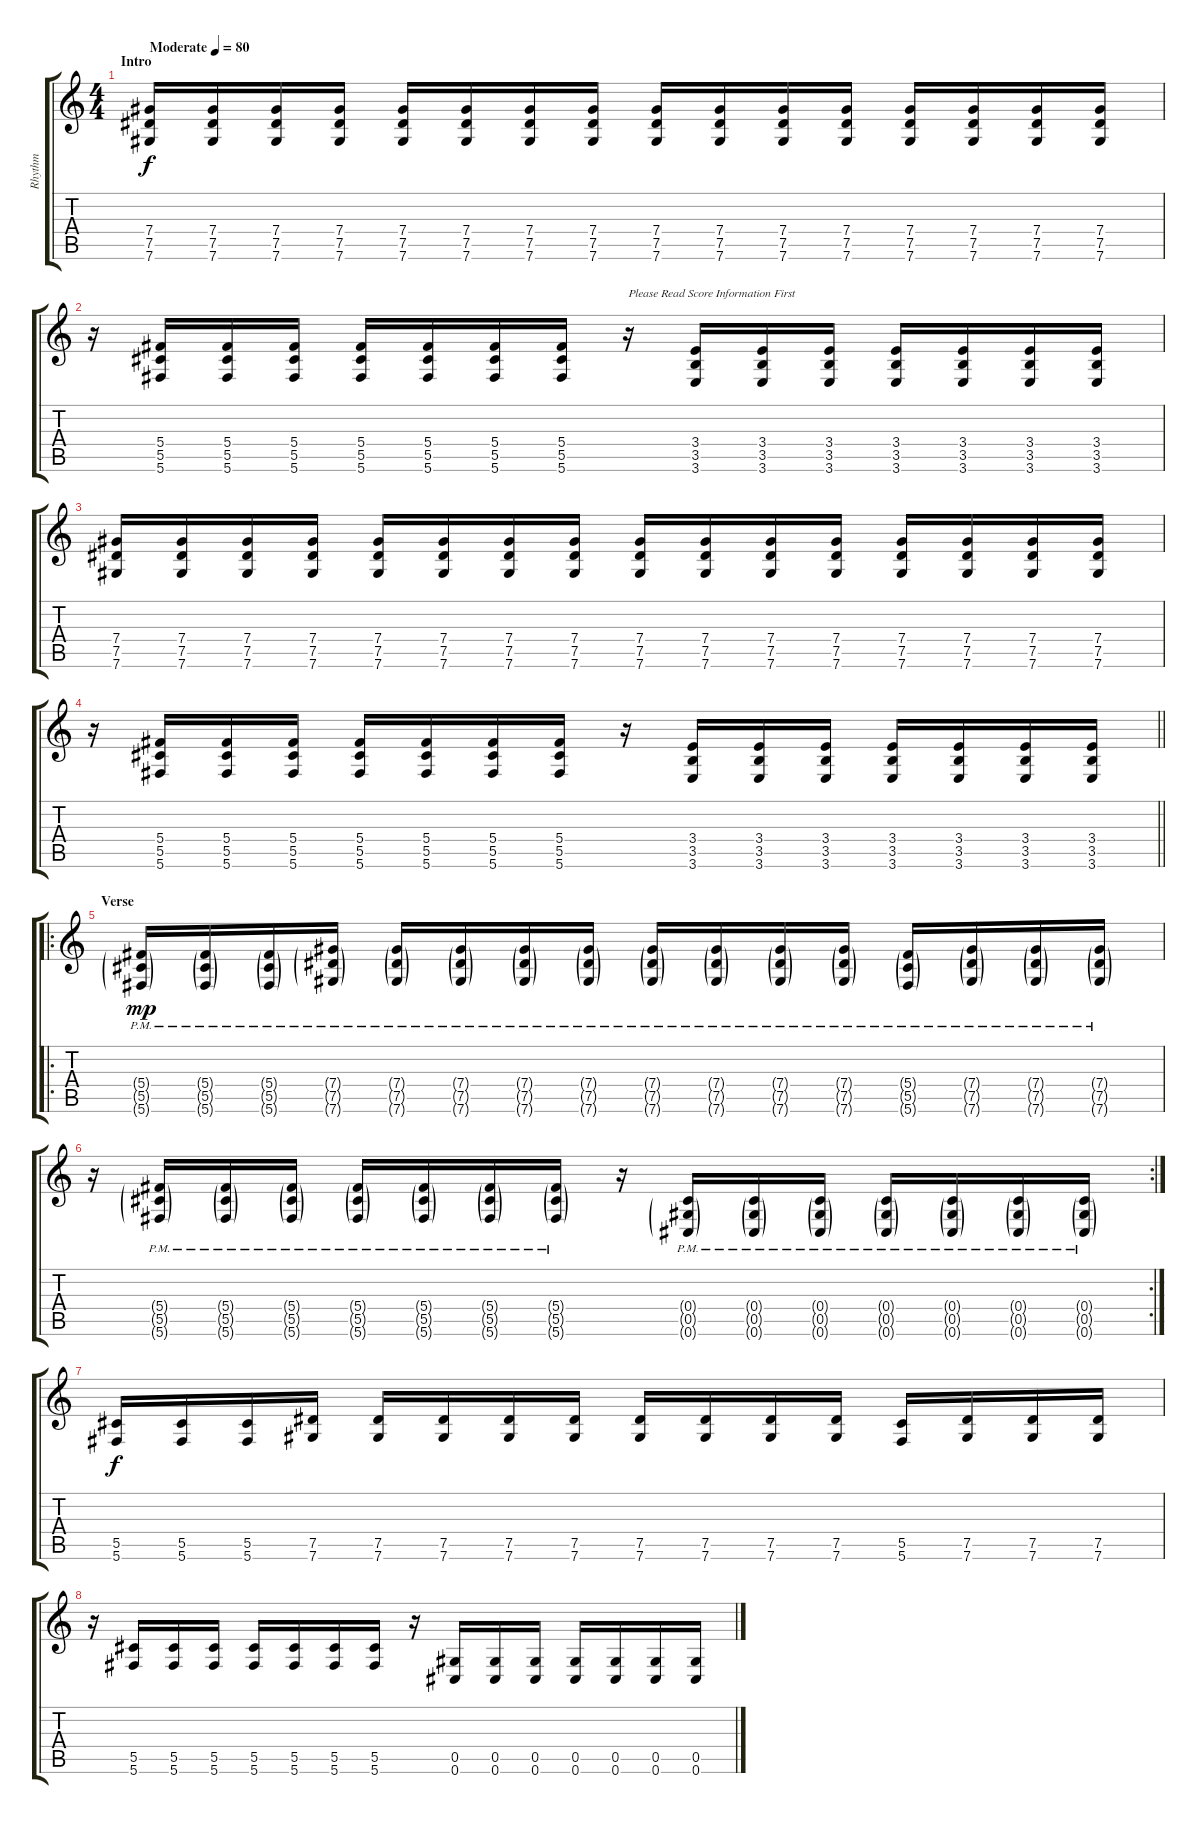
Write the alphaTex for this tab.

\track ("Rhythm" "Rhythm") {instrument distortionguitar}
\staff {score tabs}
\tuning (Eb4 Bb3 Gb3 Db3 Ab2 Db2) {hide}
\ts (4 4)
\section ("" "Intro")
\tempo (80 "Moderate")
\clef g2
\ks c
(7.4 7.5 7.6).16{dy f instrument distortionguitar} (7.4 7.5 7.6).16 (7.4 7.5 7.6).16 (7.4 7.5 7.6).16 (7.4 7.5 7.6).16 (7.4 7.5 7.6).16 (7.4 7.5 7.6).16 (7.4 7.5 7.6).16 (7.4 7.5 7.6).16 (7.4 7.5 7.6).16 (7.4 7.5 7.6).16 (7.4 7.5 7.6).16 (7.4 7.5 7.6).16 (7.4 7.5 7.6).16 (7.4 7.5 7.6).16 (7.4 7.5 7.6).16 |
r.16 (5.4 5.5 5.6).16 (5.4 5.5 5.6).16 (5.4 5.5 5.6).16 (5.4 5.5 5.6).16 (5.4 5.5 5.6).16 (5.4 5.5 5.6).16 (5.4 5.5 5.6).16 r.16{txt "Please Read Score Information First"} (3.4 3.5 3.6).16 (3.4 3.5 3.6).16 (3.4 3.5 3.6).16 (3.4 3.5 3.6).16 (3.4 3.5 3.6).16 (3.4 3.5 3.6).16 (3.4 3.5 3.6).16 |
(7.4 7.5 7.6).16 (7.4 7.5 7.6).16 (7.4 7.5 7.6).16 (7.4 7.5 7.6).16 (7.4 7.5 7.6).16 (7.4 7.5 7.6).16 (7.4 7.5 7.6).16 (7.4 7.5 7.6).16 (7.4 7.5 7.6).16 (7.4 7.5 7.6).16 (7.4 7.5 7.6).16 (7.4 7.5 7.6).16 (7.4 7.5 7.6).16 (7.4 7.5 7.6).16 (7.4 7.5 7.6).16 (7.4 7.5 7.6).16 |
\barLineRight lightlight
r.16 (5.4 5.5 5.6).16 (5.4 5.5 5.6).16 (5.4 5.5 5.6).16 (5.4 5.5 5.6).16 (5.4 5.5 5.6).16 (5.4 5.5 5.6).16 (5.4 5.5 5.6).16 r.16 (3.4 3.5 3.6).16 (3.4 3.5 3.6).16 (3.4 3.5 3.6).16 (3.4 3.5 3.6).16 (3.4 3.5 3.6).16 (3.4 3.5 3.6).16 (3.4 3.5 3.6).16 |
\ro
\section ("" "Verse")
(5.4{g pm} 5.5{g pm} 5.6{g pm}).16{dy mp} (5.4{g pm} 5.5{g pm} 5.6{g pm}).16 (5.4{g pm} 5.5{g pm} 5.6{g pm}).16 (7.4{g pm} 7.5{g pm} 7.6{g pm}).16 (7.4{g pm} 7.5{g pm} 7.6{g pm}).16 (7.4{g pm} 7.5{g pm} 7.6{g pm}).16 (7.4{g pm} 7.5{g pm} 7.6{g pm}).16 (7.4{g pm} 7.5{g pm} 7.6{g pm}).16 (7.4{g pm} 7.5{g pm} 7.6{g pm}).16 (7.4{g pm} 7.5{g pm} 7.6{g pm}).16 (7.4{g pm} 7.5{g pm} 7.6{g pm}).16 (7.4{g pm} 7.5{g pm} 7.6{g pm}).16 (5.4{g pm} 5.5{g pm} 5.6{g pm}).16 (7.4{g pm} 7.5{g pm} 7.6{g pm}).16 (7.4{g pm} 7.5{g pm} 7.6{g pm}).16 (7.4{g pm} 7.5{g pm} 7.6{g pm}).16 |
\rc 2
r.16 (5.4{g pm} 5.5{g pm} 5.6{g pm}).16 (5.4{g pm} 5.5{g pm} 5.6{g pm}).16 (5.4{g pm} 5.5{g pm} 5.6{g pm}).16 (5.4{g pm} 5.5{g pm} 5.6{g pm}).16 (5.4{g pm} 5.5{g pm} 5.6{g pm}).16 (5.4{g pm} 5.5{g pm} 5.6{g pm}).16 (5.4{g pm} 5.5{g pm} 5.6{g pm}).16 r.16 (0.4{g pm} 0.5{g pm} 0.6{g pm}).16 (0.4{g pm} 0.5{g pm} 0.6{g pm}).16 (0.4{g pm} 0.5{g pm} 0.6{g pm}).16 (0.4{g pm} 0.5{g pm} 0.6{g pm}).16 (0.4{g pm} 0.5{g pm} 0.6{g pm}).16 (0.4{g pm} 0.5{g pm} 0.6{g pm}).16 (0.4{g pm} 0.5{g pm} 0.6{g pm}).16 |
(5.5 5.6).16{dy f} (5.5 5.6).16 (5.5 5.6).16 (7.5 7.6).16 (7.5 7.6).16 (7.5 7.6).16 (7.5 7.6).16 (7.5 7.6).16 (7.5 7.6).16 (7.5 7.6).16 (7.5 7.6).16 (7.5 7.6).16 (5.5 5.6).16 (7.5 7.6).16 (7.5 7.6).16 (7.5 7.6).16 |
r.16 (5.5 5.6).16 (5.5 5.6).16 (5.5 5.6).16 (5.5 5.6).16 (5.5 5.6).16 (5.5 5.6).16 (5.5 5.6).16 r.16 (0.5 0.6).16 (0.5 0.6).16 (0.5 0.6).16 (0.5 0.6).16 (0.5 0.6).16 (0.5 0.6).16 (0.5 0.6).16
